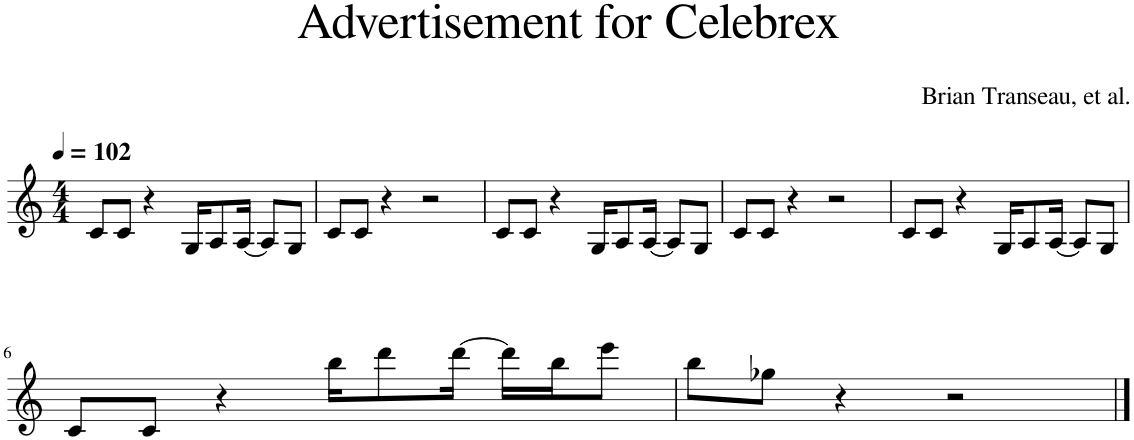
**kern
*part1
*staff1
*I"Piano
*I'Pno.
*clefG2
*k[]
*M4/4
*MM102
=1
8c/L
8c/J
4r
16G/KL
8A/
[16A/Jk
8A/L]
8G/J
=2
8c/L
8c/J
4r
2r
=3
8c/L
8c/J
4r
16G/KL
8A/
[16A/Jk
8A/L]
8G/J
=4
8c/L
8c/J
4r
2r
=5
8c/L
8c/J
4r
16G/KL
8A/
[16A/Jk
8A/L]
8G/J
!!LO:LB:g=z
=6
8c/L
8c/J
4r
16bb\KL
8ddd\
[16ddd\Jk
16ddd\LL]
16bb\J
8eee\J
=7
8bb\L
8gg-X\J
4r
2r
==
*-
